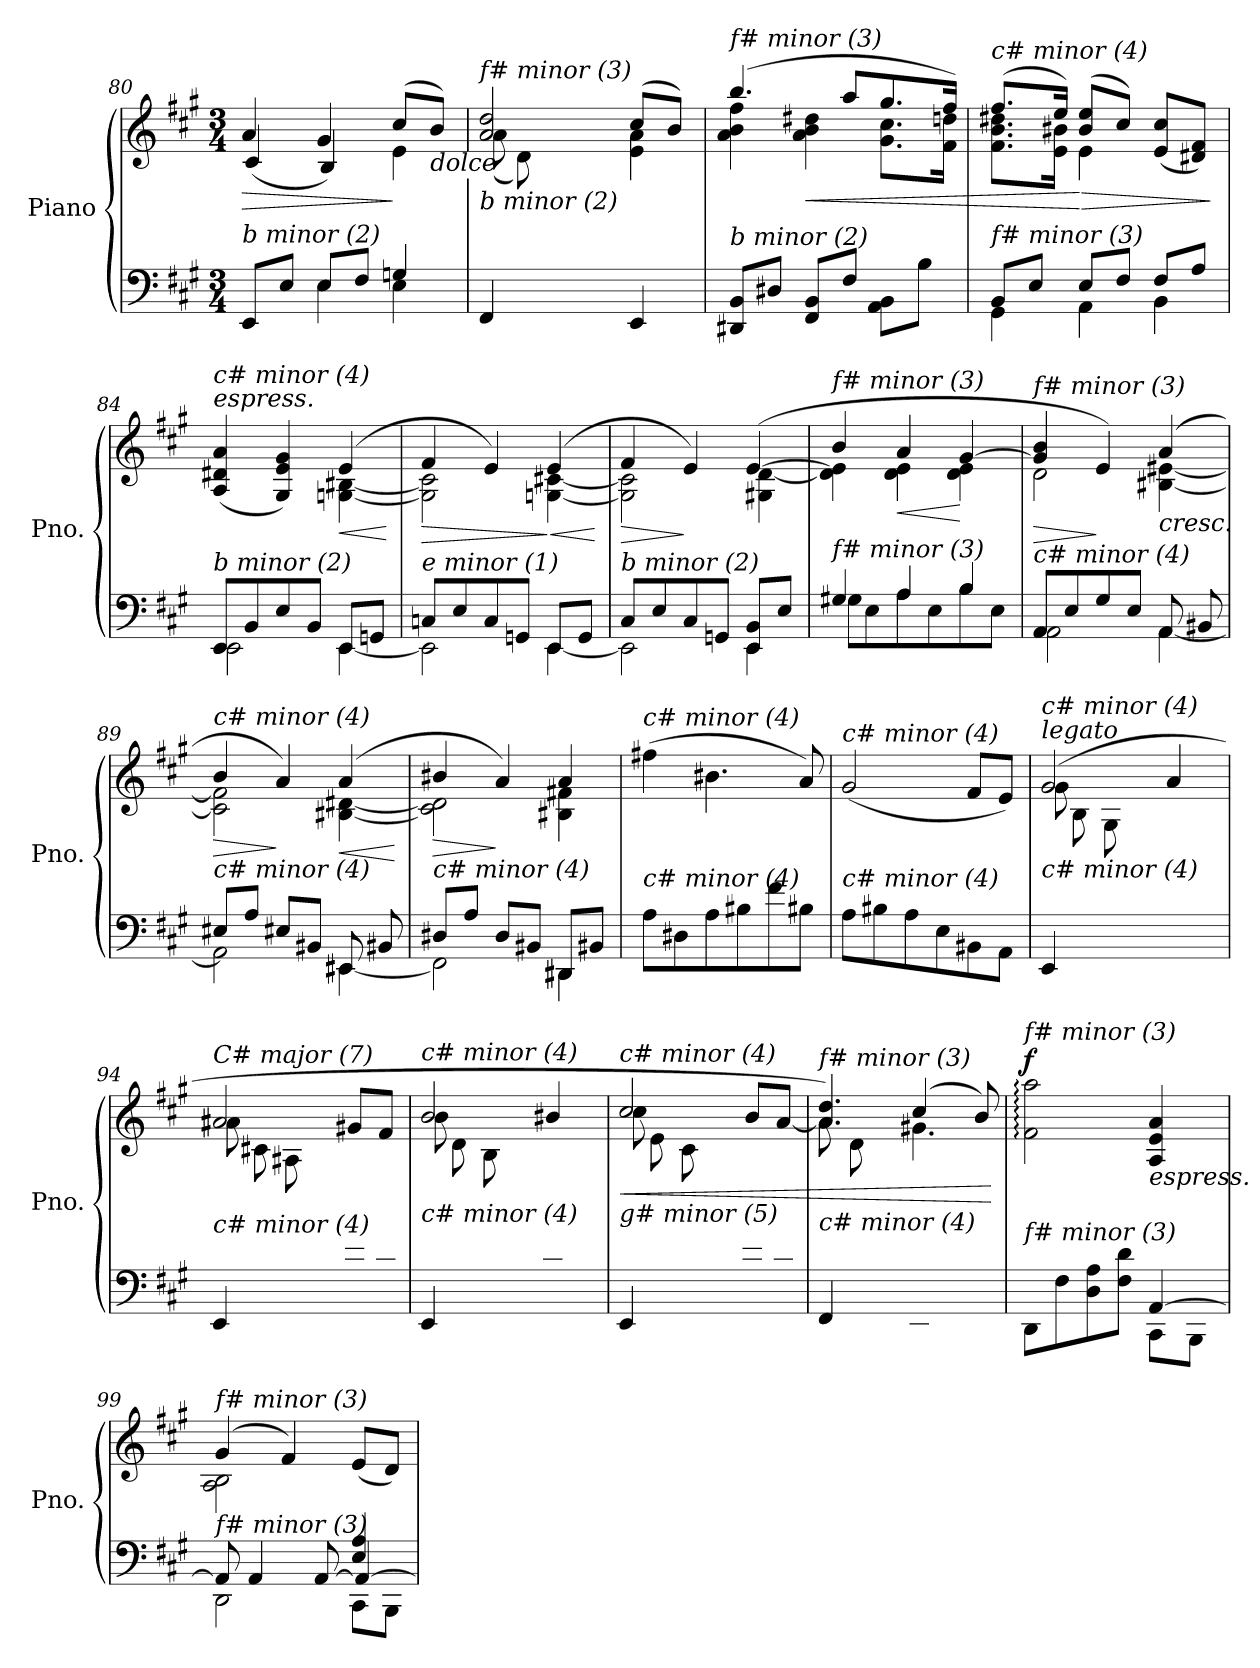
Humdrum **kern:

**kern	**kern	**dynam
*part1	*part1	*part1
*staff2	*staff1	*staff1/2
*I"Piano	*	*
*I'Pno.	*	*
*clefF4	*clefG2	*
*k[f#c#g#]	*k[f#c#g#]	*
*M3/4	*M3/4	*
=80	=80	=80
*^	*	*
!	!	!LO:TX:i:t=f# minor (3)	!
!LO:TX:i:t=b minor (2)	!	!	!
!	!	!	!LO:HP:b
*	*	*^	*
8EE/L	4ryy	4a/	(>4c#/	>
8E/J	.	.	.	.
8E/L	4E\	4g#/	4B/)	.
8F#/J	.	.	.	.
4Gn/	4E\	(>8cc#/L	4e\	]
!	!	!LO:TX:b:i:t=dolce	!	!
.	.	8b/J)	.	.
!!LO:LB:g=z	!!
=81	=81	=81	=81	=81
!	!	!LO:TX:i:t=f# minor (3)	!	!
!LO:TX:i:t=b minor (2)	!	!	!	!
4ryy	4FF#/	2a/ 2dd/	(<8a\L	.
.	.	.	8d\)	.
8A/	4ryy	.	4ryy	.
8F#/J	.	.	.	.
4ryy	4EE/	(>8cc#/L	4e\ 4a\	.
.	.	8b/J)	.	.
*v	*v	*	*	*
=82	=82	=82	=82
!	!LO:TX:i:t=f# minor (3)	!	!
!LO:TX:i:t=b minor (2)	!	!	!
8DD#X/ 8BB/L	(>4.bb/	4a\ 4b\ 4ff#\	.
8D#X/J	.	.	.
!	!	!	!LO:HP:b
8FF#/ 8BB/L	.	4a\ 4b\ 4dd#X\	<
8F#/J	8aa/L	.	.
8AA\ 8BB\L	8.gg#/	8.g#\ 8.cc#\L	.
8B\J	.	.	.
.	16ff#/Jk)	16f#\ 16ddn\Jk	.
=83	=83	=83	=83
*^	*	*	*
*	*^	*	*	*
!	!	!	!LO:TX:i:t=c# minor (4)	!	!
!LO:TX:i:t=f# minor (3)	!	!	!	!	!
2ryy	8BB/L	4GG#\	(>8.ff#/L	8.f#\ 8.b\ 8.dd#X\L	.
.	8E/J	.	.	.	.
.	.	.	16ee/Jk)	16e\ 16b#X\Jk	.
!	!	!	!	!	!LO:HP:n=1:b
.	8E/L	4AA\	(>8b#/ 8ee/L	4e\	[ >
.	8F#/J	.	8cc#/J)	.	.
4ryy	8F#/L	4BB\	(>8e/ 8cc#/L	4ryy	.
.	8A/J	.	8d#X/ 8f#/J)	.	.
*v	*v	*v	*	*	*
*	*v	*v	*
.	.	]
=84	=84	=84
*^	*^	*
!	!	!LO:TX:a:i:t=espress.	!	!
!	!	!LO:TX:i:t=c# minor (4)	!	!
!LO:TX:i:t=b minor (2)	!	!	!	!
8EE/L	2EE\	(>4A/ 4d#X/ 4a/	2ryy	.
8BB/	.	.	.	.
8E/	.	4G#/ 4e/ 4g#/)	.	.
8BB/J	.	.	.	.
!	!	!	!	!LO:HP:b
8EE/L	[4EE\	(>4e/	[4Gn\ [4B#Xi\	<
8GGn/J	.	.	.	.
*v	*v	*	*	*
*	*v	*v	*
.	.	[
=85	=85	=85
*^	*	*
!	!	!LO:TX:i:t=c# minor (4)	!
!LO:TX:i:t=e minor (1)	!	!	!
!	!	!	!LO:HP:b
*	*	*^	*
8Cn/L	2EE\]	4f#/	2G\] 2c\]	>
8E/	.	.	.	.
8C/	.	4e/)	.	.
8GGn/J	.	.	.	.
!	!	!	!	!LO:HP:n=1:b
8EE/L	[4EE\	(>4e/	[4Gn\ [4c#X\	] <
8GG/J	.	.	.	.
*v	*v	*	*	*
*	*v	*v	*
.	.	[
!!LO:LB:g=z
=86	=86	=86
*^	*	*
!	!	!LO:TX:i:t=f# minor (3)	!
!LO:TX:i:t=b minor (2)	!	!	!
!	!	!	!LO:HP:b
*	*	*^	*
8C#/L	2EE\]	4f#/	2G\] 2c#\]	>
8E/	.	.	.	.
8C#/	.	4e/)	.	]
8GGn/J	.	.	.	.
8EE/ 8BB/L	4EE\	(>[4e/	4G#X\ [4d\	.
8E/J	.	.	.	.
=87	=87	=87	=87	=87
!	!	!LO:TX:i:t=f# minor (3)	!	!
!LO:TX:i:t=f# minor (3)	!	!	!	!
4G#X/	8G#\L	4b/	4d\] 4e\]	.
.	8E\	.	.	.
!	!	!	!	!LO:HP:b
4A/	8A\	4a/	4d\ 4e\	<
.	8E\	.	.	.
4B/	8B\	[4g#/	4d\ 4e\	[
.	8E\J	.	.	.
=88	=88	=88	=88	=88
!	!	!LO:TX:i:t=f# minor (3)	!	!
!LO:TX:i:t=c# minor (4)	!	!	!	!
!	!	!	!	!LO:HP:b
8AA/L	2AA\	4g#/] 4b/	2d\	>
8E/	.	.	.	.
8G#/	.	4e/)	.	]
8E/J	.	.	.	.
!	!	!	!	!LO:HP:b
8AA/	[4AA\	(>4a/	[4B#Xi\ [4e#Xi\	<
8BB#Xi/	.	.	.	.
=89	=89	=89	=89	=89
!	!	!LO:TX:i:t=c# minor (4)	!	!
!LO:TX:i:t=c# minor (4)	!	!	!	!
!	!	!	!	!LO:HP:b
8E#Xi/L	2AA\]	4b/	2c\] 2f\]	>
8A/J	.	.	.	.
8E#Xi/L	.	4a/)	.	[ ]
8BB#Xi/J	.	.	.	.
!	!	!	!	!LO:HP:b
8EE#Xi/	[4EE#Xi\	(>4a/	[4B#Xi\ [4d#X\	<
8BB#Xi/	.	.	.	.
*v	*v	*	*	*
*	*v	*v	*
.	.	[
=90	=90	=90
*^	*	*
!	!	!LO:TX:i:t=c# minor (4)	!
!LO:TX:i:t=c# minor (4)	!	!	!
!	!	!	!LO:HP:b
*	*	*^	*
8D#X/L	2FF\]	4b#Xi/	2c\] 2d#\]	>
8A/J	.	.	.	.
8D#/L	.	4a/)	.	]
8BB#Xi/J	.	.	.	.
8DD#X/L	4DD#\	4a/	4B#Xi\ 4f#X\	.
8BB#Xi/J	.	.	.	.
*v	*v	*	*	*
*	*v	*v	*
!!LO:PB:g=z
=91	=91	=91
!	!LO:TX:i:t=c# minor (4)	!
!LO:TX:i:t=c# minor (4)	!	!
8A\L	(>4ff#X\	.
8D#X\	.	.
8A\	4.b#Xi\	.
8B#Xi\	.	.
8f#\	.	.
8B#Xi\J	8a/)	.
=92	=92	=92
!	!LO:TX:i:t=c# minor (4)	!
!LO:TX:i:t=c# minor (4)	!	!
8A\L	(>2g#/	.
8B#Xi\	.	.
8A\	.	.
8E\	.	.
8BB#Xi\	8f#/L	.
8AA\J	8e/J)	.
=93	=93	=93
*^	*^	*
!	!	!LO:TX:a:i:t=legato	!	!
!	!	!LO:TX:i:t=c# minor (4)	!	!
!LO:TX:i:t=c# minor (4)	!	!	!	!
4.ryy	4EE/	(>2g#/	(>8g#\L	.
.	.	.	8B\	.
.	2ryy	.	8G#\	.
8E/	.	.	4.ryy	.
8B#Xi/	.	4a/	.	.
8A/J)	.	.	.	.
=94	=94	=94	=94	=94
!	!	!LO:TX:i:t=C# major (7)	!	!
!LO:TX:i:t=c# minor (4)	!	!	!	!
4.ryy	4EE/	2a#X/	(>8a#\L	.
.	.	.	8c#X\	.
.	2ryy	.	8A#X\	.
8E/	.	.	4.ryy	.
8e/	.	8g#X/L	.	.
8c#/J)	.	8f#/J	.	.
!!LO:PB:g=z	!!
=95	=95	=95	=95	=95
!	!	!LO:TX:i:t=c# minor (4)	!	!
!LO:TX:i:t=c# minor (4)	!	!	!	!
4.ryy	4EE/	2b/	(>8b\L	.
.	.	.	8d\	.
.	2ryy	.	8B\	.
8E/	.	.	4.ryy	.
8d#X/	.	4b#X/	.	.
8B#X/J)	.	.	.	.
=96	=96	=96	=96	=96
!	!	!LO:TX:i:t=c# minor (4)	!	!
!LO:TX:i:t=g# minor (5)	!	!	!	!
!	!	!	!	!LO:HP:b
4.ryy	4EE/	2cc#/	(>8cc#\L	<
.	.	.	8e\	.
.	2ryy	.	8c#\	.
8E/	.	.	4.ryy	.
8f##Xi/	.	8b/L	.	.
8c#/J)	.	[8a/J	.	.
=97	=97	=97	=97	=97
*	*	*	*^	*
!	!	!LO:TX:i:t=f# minor (3)	!	!	!
!LO:TX:i:t=c# minor (4)	!	!	!	!	!
4FF#/	4ryy	4.a/] 4.dd/)	4.ryy	(<8a\L	.
.	.	.	.	8d\	.
2ryy	8A/	.	.	2ryy	.
.	8EE/	(>4cc#/	4.g#X\	.	.
.	8E/	.	.	.	.
.	8G#X/J)	8b/)	.	.	.
*v	*v	*	*	*	*
*	*v	*v	*v	*
.	.	[
=98	=98	=98
*^	*^	*
*	*^	*	*	*
!	!	!	!LO:TX:i:t=f# minor (3)	!	!
!LO:TX:i:t=f# minor (3)	!	!	!	!	!
!	!	!	!	!	!LO:DY:a
2ryy	8DD\L	2ryy	2f#\: 2aa\:	2ryy	f
.	8F#\	.	.	.	.
.	8D\ 8A\	.	.	.	.
.	8F#\ 8d\J	.	.	.	.
!	!	!	!LO:TX:b:i:t=espress.	!	!
4ryy	8CC#\L	[4AA/	4A/ 4e/ 4a/	4ryy	.
.	8BBB\J	.	.	.	.
=99	=99	=99	=99	=99	=99
!	!	!	!LO:TX:i:t=f# minor (3)	!	!
!LO:TX:i:t=f# minor (3)	!	!	!	!	!
2ryy	2DD\	8AA/]	(>4g#/	2A\ 2B\	.
.	.	4AA/	.	.	.
.	.	.	4f#/)	.	.
.	.	[8AA/	.	.	.
4E/ 4A/	8CC#\L	4AA/_	(>8e/L	4ryy	.
.	8BBB\J	.	8d/J)	.	.
*v	*v	*v	*	*	*
*	*v	*v	*
=	=	=
*-	*-	*-
